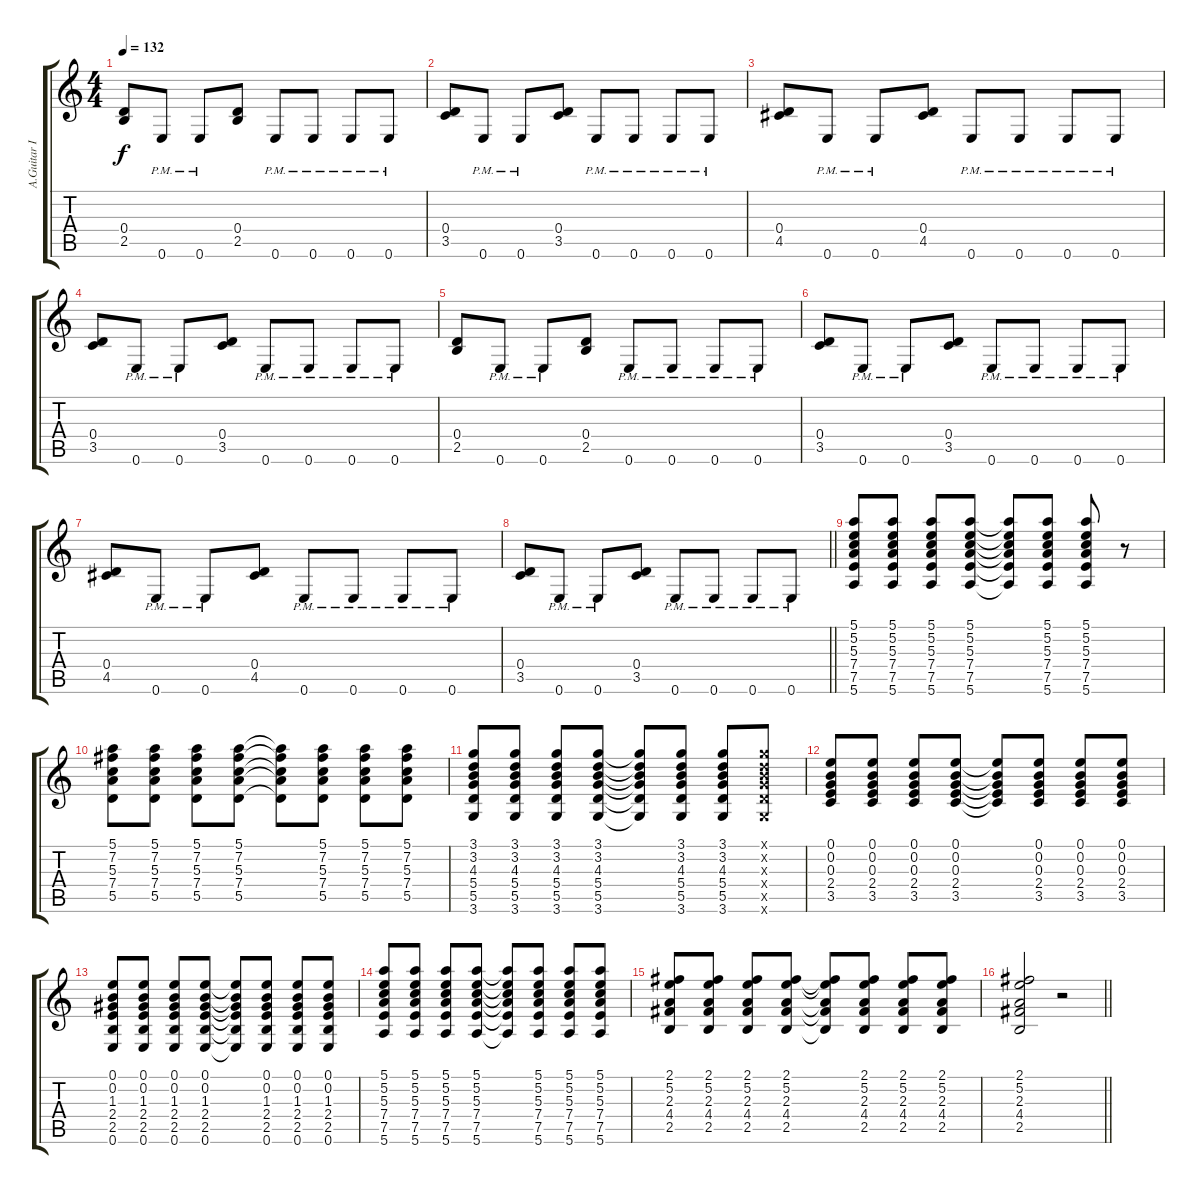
\track ("A.Guitar I" "A.Guitar I") {instrument acousticguitarsteel}
\staff {score tabs}
\tuning (E4 B3 G3 D3 A2 E2) {hide}
\ts (4 4)
\tempo 132
\clef g2
\ks c
(0.4 2.5).8{dy f} 0.6{pm}.8 0.6{pm}.8 (0.4 2.5).8 0.6{pm}.8 0.6{pm}.8 0.6{pm}.8 0.6{pm}.8 |
(0.4 3.5).8 0.6{pm}.8 0.6{pm}.8 (0.4 3.5).8 0.6{pm}.8 0.6{pm}.8 0.6{pm}.8 0.6{pm}.8 |
(0.4 4.5).8 0.6{pm}.8 0.6{pm}.8 (0.4 4.5).8 0.6{pm}.8 0.6{pm}.8 0.6{pm}.8 0.6{pm}.8 |
(0.4 3.5).8 0.6{pm}.8 0.6{pm}.8 (0.4 3.5).8 0.6{pm}.8 0.6{pm}.8 0.6{pm}.8 0.6{pm}.8 |
(0.4 2.5).8 0.6{pm}.8 0.6{pm}.8 (0.4 2.5).8 0.6{pm}.8 0.6{pm}.8 0.6{pm}.8 0.6{pm}.8 |
(0.4 3.5).8 0.6{pm}.8 0.6{pm}.8 (0.4 3.5).8 0.6{pm}.8 0.6{pm}.8 0.6{pm}.8 0.6{pm}.8 |
(0.4 4.5).8 0.6{pm}.8 0.6{pm}.8 (0.4 4.5).8 0.6{pm}.8 0.6{pm}.8 0.6{pm}.8 0.6{pm}.8 |
\barLineRight lightlight
(0.4 3.5).8 0.6{pm}.8 0.6{pm}.8 (0.4 3.5).8 0.6{pm}.8 0.6{pm}.8 0.6{pm}.8 0.6{pm}.8 |
(5.1 5.2 5.3 7.4 7.5 5.6).8 (5.1 5.2 5.3 7.4 7.5 5.6).8 (5.1 5.2 5.3 7.4 7.5 5.6).8 (5.1 5.2 5.3 7.4 7.5 5.6).8 (5.1{t} 5.2{t} 5.3{t} 7.4{t} 7.5{t} 5.6{t}).8 (5.1 5.2 5.3 7.4 7.5 5.6).8 (5.1 5.2 5.3 7.4 7.5 5.6).8 r.8 |
(5.1 7.2 5.3 7.4 5.5).8 (5.1 7.2 5.3 7.4 5.5).8 (5.1 7.2 5.3 7.4 5.5).8 (5.1 7.2 5.3 7.4 5.5).8 (5.1{t} 7.2{t} 5.3{t} 7.4{t} 5.5{t}).8 (5.1 7.2 5.3 7.4 5.5).8 (5.1 7.2 5.3 7.4 5.5).8 (5.1 7.2 5.3 7.4 5.5).8 |
(3.1 3.2 4.3 5.4 5.5 3.6).8 (3.1 3.2 4.3 5.4 5.5 3.6).8 (3.1 3.2 4.3 5.4 5.5 3.6).8 (3.1 3.2 4.3 5.4 5.5 3.6).8 (3.1{t} 3.2{t} 4.3{t} 5.4{t} 5.5{t} 3.6{t}).8 (3.1 3.2 4.3 5.4 5.5 3.6).8 (3.1 3.2 4.3 5.4 5.5 3.6).8 (3.1{x} 3.2{x} 4.3{x} 5.4{x} 5.5{x} 3.6{x}).8 |
(0.1 0.2 0.3 2.4 3.5).8 (0.1 0.2 0.3 2.4 3.5).8 (0.1 0.2 0.3 2.4 3.5).8 (0.1 0.2 0.3 2.4 3.5).8 (0.1{t} 0.2{t} 0.3{t} 2.4{t} 3.5{t}).8 (0.1 0.2 0.3 2.4 3.5).8 (0.1 0.2 0.3 2.4 3.5).8 (0.1 0.2 0.3 2.4 3.5).8 |
(0.1 0.2 1.3 2.4 2.5 0.6).8 (0.1 0.2 1.3 2.4 2.5 0.6).8 (0.1 0.2 1.3 2.4 2.5 0.6).8 (0.1 0.2 1.3 2.4 2.5 0.6).8 (0.1{t} 0.2{t} 1.3{t} 2.4{t} 2.5{t} 0.6{t}).8 (0.1 0.2 1.3 2.4 2.5 0.6).8 (0.1 0.2 1.3 2.4 2.5 0.6).8 (0.1 0.2 1.3 2.4 2.5 0.6).8 |
(5.1 5.2 5.3 7.4 7.5 5.6).8 (5.1 5.2 5.3 7.4 7.5 5.6).8 (5.1 5.2 5.3 7.4 7.5 5.6).8 (5.1 5.2 5.3 7.4 7.5 5.6).8 (5.1{t} 5.2{t} 5.3{t} 7.4{t} 7.5{t} 5.6{t}).8 (5.1 5.2 5.3 7.4 7.5 5.6).8 (5.1 5.2 5.3 7.4 7.5 5.6).8 (5.1 5.2 5.3 7.4 7.5 5.6).8 |
(2.1 5.2 2.3 4.4 2.5).8 (2.1 5.2 2.3 4.4 2.5).8 (2.1 5.2 2.3 4.4 2.5).8 (2.1 5.2 2.3 4.4 2.5).8 (2.1{t} 5.2{t} 2.3{t} 4.4{t} 2.5{t}).8 (2.1 5.2 2.3 4.4 2.5).8 (2.1 5.2 2.3 4.4 2.5).8 (2.1 5.2 2.3 4.4 2.5).8 |
\barLineRight lightlight
(2.1 5.2 2.3 4.4 2.5).2 r.2
